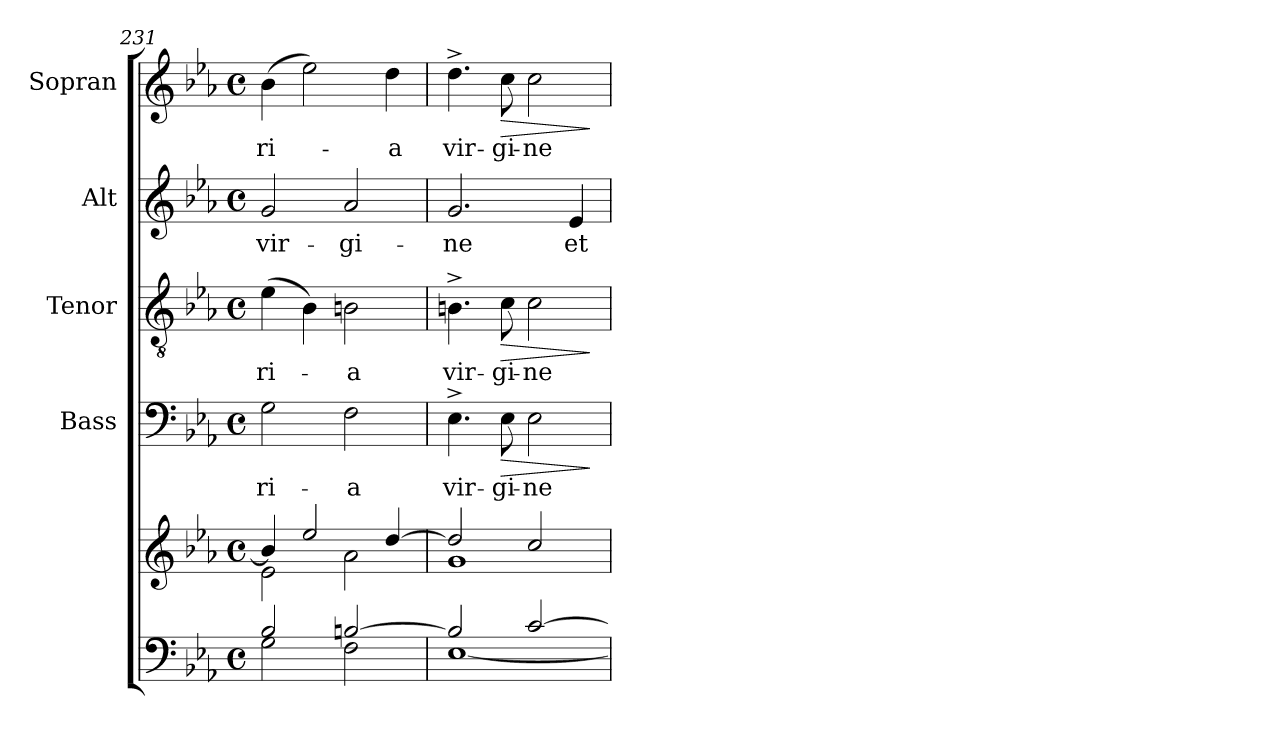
**kern	**kern	**kern	**text	**dynam	**kern	**text	**dynam	**kern	**text	**kern	**text	**dynam
*part5	*part5	*part4	*part4	*part4	*part3	*part3	*part3	*part2	*part2	*part1	*part1	*part1
*staff6	*staff5	*staff4	*staff4	*staff4	*staff3	*staff3	*staff3	*staff2	*staff2	*staff1	*staff1	*staff1
*	*	*I"Bass	*	*	*I"Tenor	*	*	*I"Alt	*	*I"Sopran	*	*
*	*	*I'B.	*	*	*I'T.	*	*	*I'A.	*	*I'S.	*	*
*clefF4	*clefG2	*clefF4	*	*	*clefGv2	*	*	*clefG2	*	*clefG2	*	*
*k[b-e-a-]	*k[b-e-a-]	*k[b-e-a-]	*	*	*k[b-e-a-]	*	*	*k[b-e-a-]	*	*k[b-e-a-]	*	*
*E-:	*E-:	*E-:	*	*	*E-:	*	*	*E-:	*	*E-:	*	*
*M4/4	*M4/4	*M4/4	*	*	*M4/4	*	*	*M4/4	*	*M4/4	*	*
*met(c)	*met(c)	*met(c)	*	*	*met(c)	*	*	*met(c)	*	*met(c)	*	*
=231	=231	=231	=231	=231	=231	=231	=231	=231	=231	=231	=231	=231
*^	*^	*	*	*	*	*	*	*	*	*	*	*
!	!	!	!	!	!LO:LY:b	!	!	!LO:LY:b	!	!	!LO:LY:b	!	!LO:LY:b	!
2B-/	2G\	4b-/]	2e-\	2G\	-ri-	.	(>4e-\	-ri-	.	2g/	vir-	(>4b-\	-ri-	.
.	.	2ee-/	.	.	.	.	4B-\)	.	.	.	.	2ee-\)	.	.
!	!	!	!	!	!LO:LY:b	!	!	!LO:LY:b	!	!	!LO:LY:b	!	!	!
[>2Bn/	2F\	.	2a-\	2F\	-a	.	2Bn\	-a	.	2a-/	-gi-	.	.	.
!	!	!	!	!	!	!	!	!	!	!	!	!	!LO:LY:b	!
.	.	[>4dd/	.	.	.	.	.	.	.	.	.	4dd\	-a	.
=232	=232	=232	=232	=232	=232	=232	=232	=232	=232	=232	=232	=232	=232	=232
!	!	!	!	!	!LO:LY:b	!	!	!LO:LY:b	!	!	!LO:LY:b	!	!LO:LY:b	!
2B/]	[<1E-	2dd/]	1g	4.E-^>\	vir-	.	4.Bn^>\	vir-	.	2.g/	-ne	4.dd^>\	vir-	.
!	!	!	!	!	!LO:LY:b	!LO:HP:b	!	!LO:LY:b	!LO:HP:b	!	!	!	!LO:LY:b	!LO:HP:b
.	.	.	.	8E-\	-gi-	>	8c\	-gi-	>	.	.	8cc\	-gi-	>
!	!	!	!	!	!LO:LY:b	!	!	!LO:LY:b	!	!	!	!	!LO:LY:b	!
[>2c/	.	2cc/	.	2E-\	-ne	.	2c\	-ne	.	.	.	2cc\	-ne	.
!	!	!	!	!	!	!	!	!	!	!	!LO:LY:b	!	!	!
.	.	.	.	.	.	.	.	.	.	4e-/	et	.	.	.
*v	*v	*	*	*	*	*	*	*	*	*	*	*	*	*
*	*v	*v	*	*	*	*	*	*	*	*	*	*	*
.	.	.	.	]	.	.	]	.	.	.	.	]
=	=	=	=	=	=	=	=	=	=	=	=	=
*-	*-	*-	*-	*-	*-	*-	*-	*-	*-	*-	*-	*-
